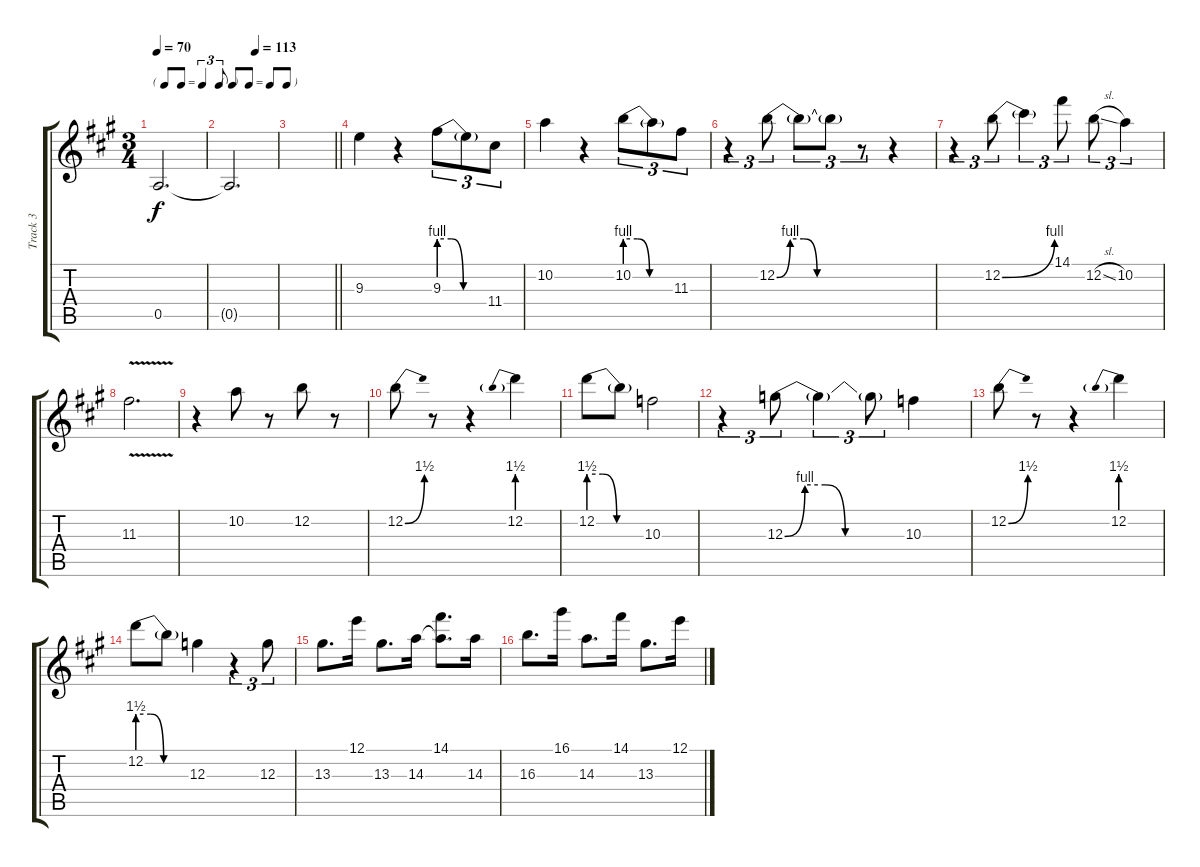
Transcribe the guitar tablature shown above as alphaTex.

\track ("Track 3" "Track 3") {instrument electricguitarclean}
\staff {score tabs}
\tuning (E4 B3 G3 D3 A2 E2) {hide}
\ts (3 4)
\tf triplet8th
\tempo 70
\clef g2
\ks a
0.5{t}.2{d dy f} |
\tf none
\tempo (113 0.5555555555555556)
0.5{t}.2{d} |
\barLineRight lightlight
|
9.3.4{volume 13} r.4 9.3{be (custom 0 4 15 4 30 0 60 0)}.8{tu (3 2)} 9.3{t}.8{tu (3 2)} 11.4.8{tu (3 2)} |
10.2.4 r.4 10.2{be (custom 0 4 15 4 30 0 60 0)}.8{tu (3 2)} 10.2{t}.8{tu (3 2)} 11.3.8{tu (3 2)} |
r.4{tu (3 2)} 12.2{be (custom 0 0 10 4 20 4 30 0 60 0)}.8{tu (3 2)} 12.2{t}.8{tu (3 2)} 12.2{t}.8{tu (3 2)} r.8{tu (3 2)} r.4 |
r.4{tu (3 2)} 12.2{be (bend 0 0 60 4)}.8{tu (3 2)} 12.2{t}.4{tu (3 2)} 14.1.8{tu (3 2)} 12.2{sl}.8{tu (3 2)} 10.2.4{tu (3 2)} |
11.3{v}.2{d} |
r.4 10.2.8 r.8 12.2.8 r.8 |
12.2{be (bend 0 0 60 6)}.8 r.8 r.4 12.2{be (prebend 0 6 60 6)}.4 |
12.2{be (custom 0 6 15 6 30 0 60 0)}.8 12.2{t}.8 10.3.2 |
r.4{tu (3 2)} 12.3{be (custom 0 0 10 4 20 4 30 0 60 0)}.8{tu (3 2)} 12.3{t}.4{tu (3 2)} 12.3{t}.8{tu (3 2)} 10.3.4 |
12.2{be (bend 0 0 60 6)}.8 r.8 r.4 12.2{be (prebend 0 6 60 6)}.4 |
12.2{be (custom 0 6 15 6 30 0 60 0)}.8 12.2{t}.8 12.3.4 r.4{tu (3 2)} 12.3.8{tu (3 2)} |
13.3.8{d} 12.1.16 13.3.8{d} 14.3.16 (14.1 14.3{t}).8{d} 14.3.16 |
16.3.8{d} 16.1.16 14.3.8{d} 14.1.16 13.3.8{d} 12.1.16
